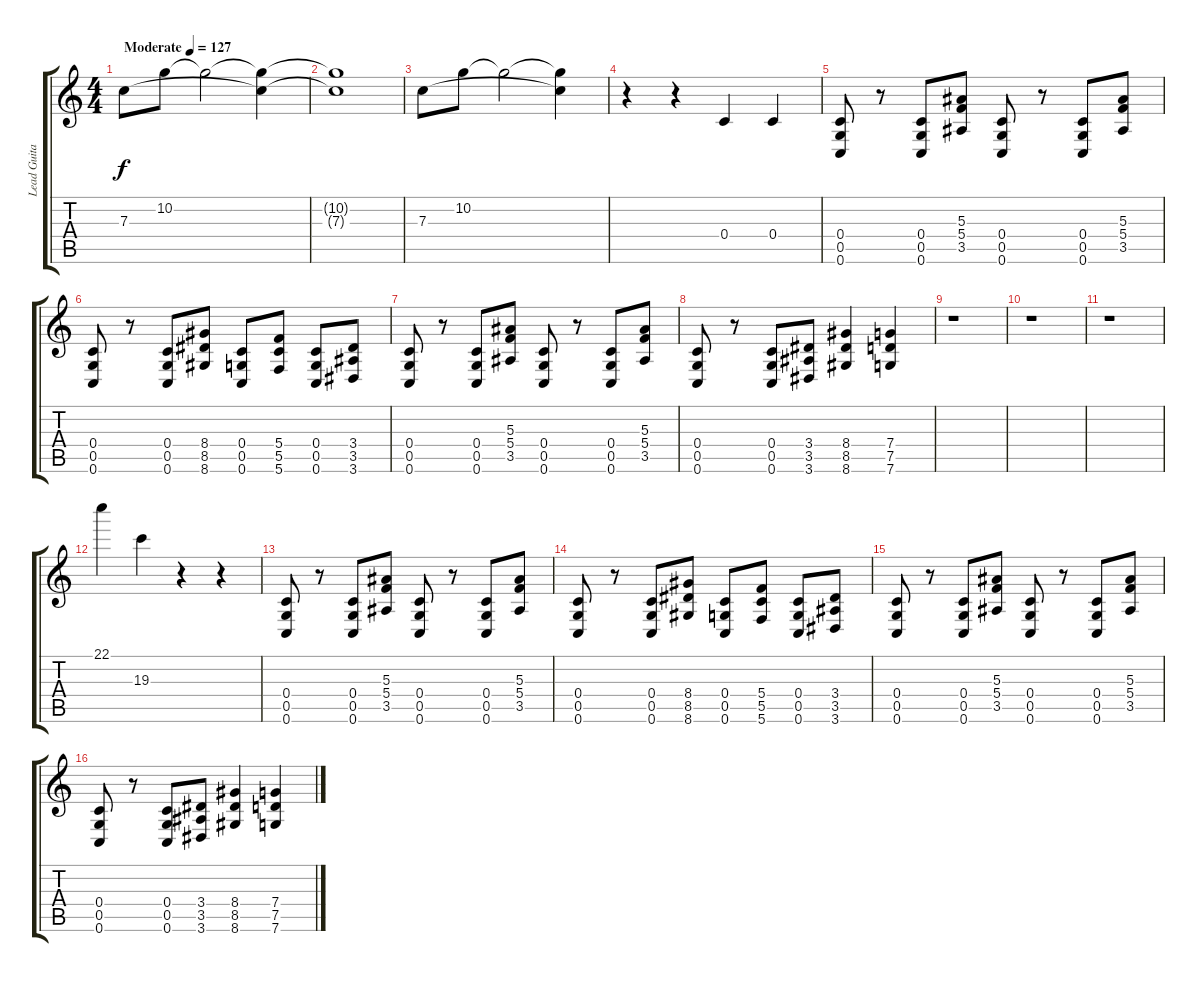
\track ("Lead Guitar" "Lead Guita") {instrument distortionguitar}
\staff {score tabs}
\tuning (D4 A3 F3 C3 G2 C2) {hide}
\ts (4 4)
\tempo (127 "Moderate")
\clef g2
\ks c
7.3.8{dy f instrument distortionguitar} 10.2.8 10.2{t}.2 (10.2{t} 7.3{t}).4 |
(10.2{t} 7.3{t}).1 |
7.3.8 10.2.8 10.2{t}.2 (10.2{t} 7.3{t}).4 |
r.4 r.4 0.4.4 0.4.4 |
(0.4 0.5 0.6).8 r.8 (0.4 0.5 0.6).8 (5.3 5.4 3.5).8 (0.4 0.5 0.6).8 r.8 (0.4 0.5 0.6).8 (5.3 5.4 3.5).8 |
(0.4 0.5 0.6).8 r.8 (0.4 0.5 0.6).8 (8.4 8.5 8.6).8 (0.4 0.5 0.6).8 (5.4 5.5 5.6).8 (0.4 0.5 0.6).8 (3.4 3.5 3.6).8 |
(0.4 0.5 0.6).8 r.8 (0.4 0.5 0.6).8 (5.3 5.4 3.5).8 (0.4 0.5 0.6).8 r.8 (0.4 0.5 0.6).8 (5.3 5.4 3.5).8 |
(0.4 0.5 0.6).8 r.8 (0.4 0.5 0.6).8 (3.4 3.5 3.6).8 (8.4 8.5 8.6).4 (7.4 7.5 7.6).4 |
r.1 |
r.1 |
r.1 |
22.1.4 19.3.4 r.4 r.4 |
(0.4 0.5 0.6).8 r.8 (0.4 0.5 0.6).8 (5.3 5.4 3.5).8 (0.4 0.5 0.6).8 r.8 (0.4 0.5 0.6).8 (5.3 5.4 3.5).8 |
(0.4 0.5 0.6).8 r.8 (0.4 0.5 0.6).8 (8.4 8.5 8.6).8 (0.4 0.5 0.6).8 (5.4 5.5 5.6).8 (0.4 0.5 0.6).8 (3.4 3.5 3.6).8 |
(0.4 0.5 0.6).8 r.8 (0.4 0.5 0.6).8 (5.3 5.4 3.5).8 (0.4 0.5 0.6).8 r.8 (0.4 0.5 0.6).8 (5.3 5.4 3.5).8 |
(0.4 0.5 0.6).8 r.8 (0.4 0.5 0.6).8 (3.4 3.5 3.6).8 (8.4 8.5 8.6).4 (7.4 7.5 7.6).4
